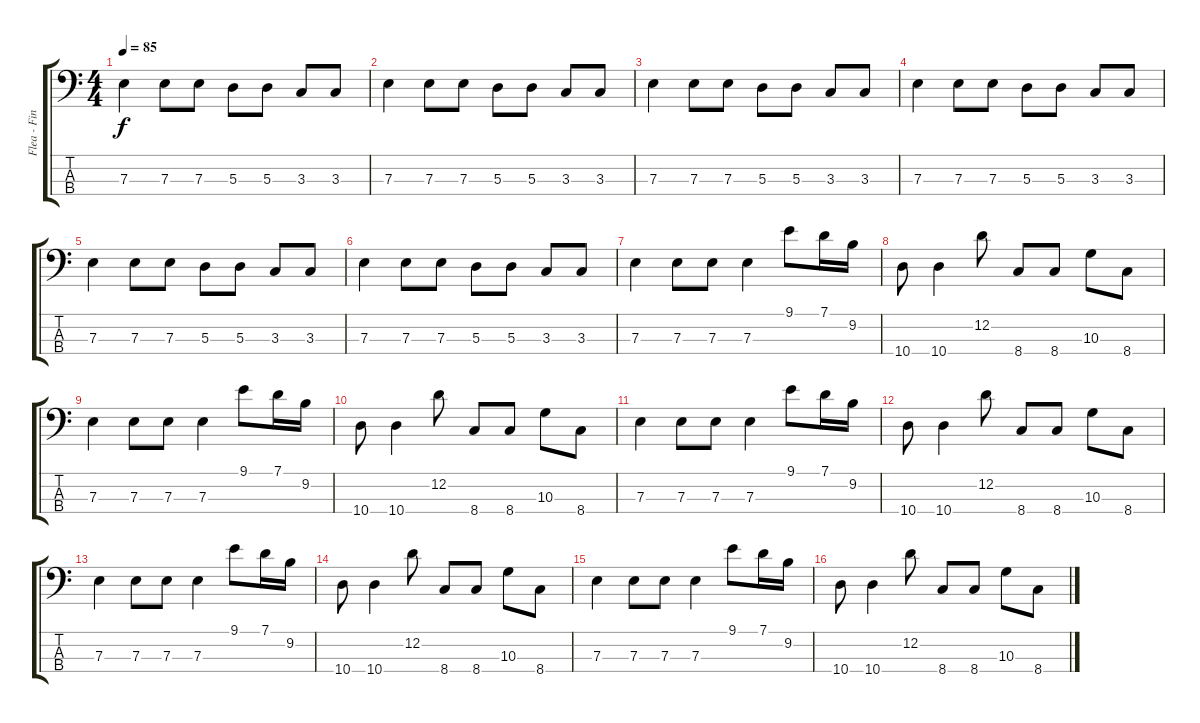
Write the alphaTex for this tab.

\track ("Flea - Finger Bass" "Flea - Fin") {instrument electricbassfinger}
\staff {score tabs}
\tuning (G2 D2 A1 E1) {hide}
\ts (4 4)
\tempo 85
\clef f4
\ks c
7.3.4{dy f} 7.3.8 7.3.8 5.3.8 5.3.8 3.3.8 3.3.8 |
7.3.4 7.3.8 7.3.8 5.3.8 5.3.8 3.3.8 3.3.8 |
7.3.4 7.3.8 7.3.8 5.3.8 5.3.8 3.3.8 3.3.8 |
7.3.4 7.3.8 7.3.8 5.3.8 5.3.8 3.3.8 3.3.8 |
7.3.4 7.3.8 7.3.8 5.3.8 5.3.8 3.3.8 3.3.8 |
7.3.4 7.3.8 7.3.8 5.3.8 5.3.8 3.3.8 3.3.8 |
7.3.4 7.3.8 7.3.8 7.3.4 9.1.8 7.1.16 9.2.16 |
10.4.8 10.4.4 12.2.8 8.4.8 8.4.8 10.3.8 8.4.8 |
7.3.4 7.3.8 7.3.8 7.3.4 9.1.8 7.1.16 9.2.16 |
10.4.8 10.4.4 12.2.8 8.4.8 8.4.8 10.3.8 8.4.8 |
7.3.4 7.3.8 7.3.8 7.3.4 9.1.8 7.1.16 9.2.16 |
10.4.8 10.4.4 12.2.8 8.4.8 8.4.8 10.3.8 8.4.8 |
7.3.4 7.3.8 7.3.8 7.3.4 9.1.8 7.1.16 9.2.16 |
10.4.8 10.4.4 12.2.8 8.4.8 8.4.8 10.3.8 8.4.8 |
7.3.4 7.3.8 7.3.8 7.3.4 9.1.8 7.1.16 9.2.16 |
10.4.8 10.4.4 12.2.8 8.4.8 8.4.8 10.3.8 8.4.8
